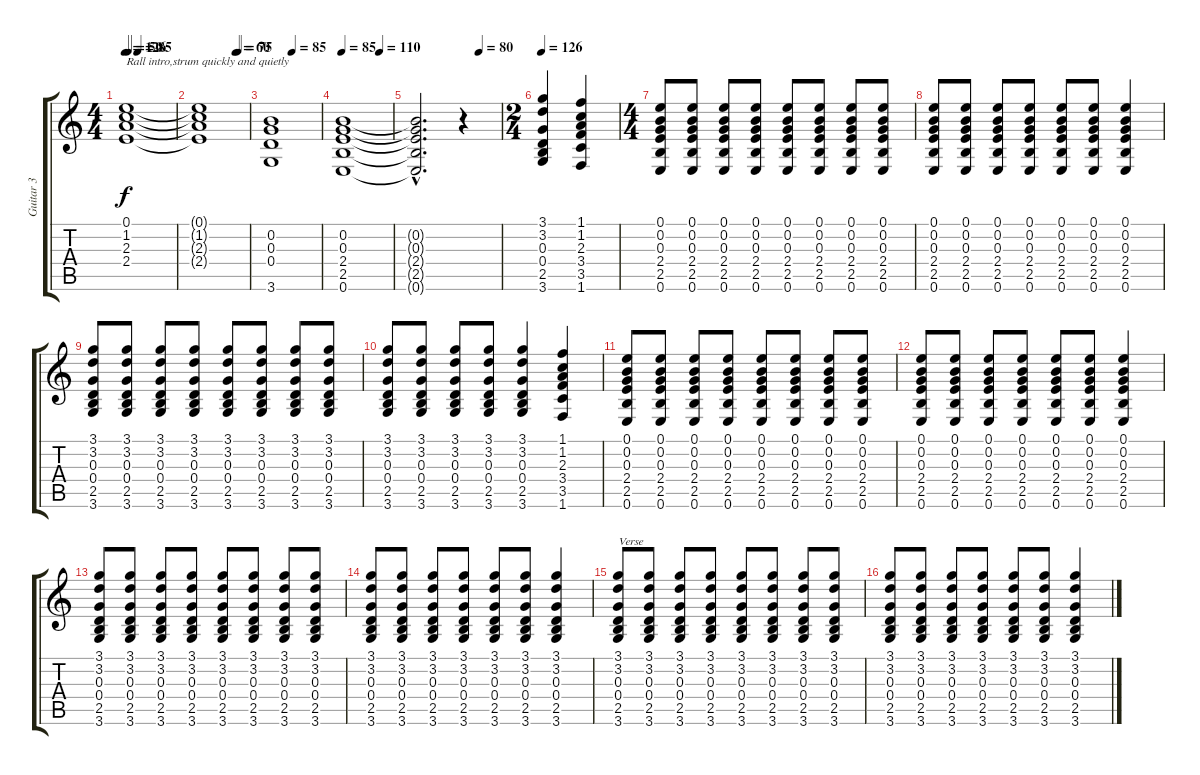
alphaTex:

\track ("Guitar 3" "Guitar 3") {instrument acousticguitarsteel}
\staff {score tabs}
\tuning (E4 B3 G3 D3 A2 E2) {hide}
\ts (4 4)
\tempo 126
\tempo 1
\tempo (50 0.0625)
\tempo (85 0.25)
\tempo 126
\clef g2
\ks c
(0.1 1.2 2.3 2.4).1{txt "Rall intro,strum quickly and quietly" dy f instrument acousticguitarsteel} |
\tempo (60 0.75)
\tempo (75 0.7916666666666666)
(0.1{t} 1.2{t} 2.3{t} 2.4{t}).1 |
\tempo (85 0.4375)
(0.2 0.3 0.4 3.6).1 |
\tempo 85
\tempo (110 0.75)
(0.2 0.3 2.4 2.5 0.6).1 |
\tempo (80 0.75)
(0.2{hac t} 0.3{hac t} 2.4{hac t} 2.5{hac t} 0.6{hac t}).2{d} r.4 |
\ts (2 4)
\tempo 126
(3.1 3.2 0.3 0.4 2.5 3.6).4 (1.1 1.2 2.3 3.4 3.5 1.6).4 |
\ts (4 4)
(0.1 0.2 0.3 2.4 2.5 0.6).8 (0.1 0.2 0.3 2.4 2.5 0.6).8 (0.1 0.2 0.3 2.4 2.5 0.6).8 (0.1 0.2 0.3 2.4 2.5 0.6).8 (0.1 0.2 0.3 2.4 2.5 0.6).8 (0.1 0.2 0.3 2.4 2.5 0.6).8 (0.1 0.2 0.3 2.4 2.5 0.6).8 (0.1 0.2 0.3 2.4 2.5 0.6).8 |
(0.1 0.2 0.3 2.4 2.5 0.6).8 (0.1 0.2 0.3 2.4 2.5 0.6).8 (0.1 0.2 0.3 2.4 2.5 0.6).8 (0.1 0.2 0.3 2.4 2.5 0.6).8 (0.1 0.2 0.3 2.4 2.5 0.6).8 (0.1 0.2 0.3 2.4 2.5 0.6).8 (0.1 0.2 0.3 2.4 2.5 0.6).4 |
(3.1 3.2 0.3 0.4 2.5 3.6).8 (3.1 3.2 0.3 0.4 2.5 3.6).8 (3.1 3.2 0.3 0.4 2.5 3.6).8 (3.1 3.2 0.3 0.4 2.5 3.6).8 (3.1 3.2 0.3 0.4 2.5 3.6).8 (3.1 3.2 0.3 0.4 2.5 3.6).8 (3.1 3.2 0.3 0.4 2.5 3.6).8 (3.1 3.2 0.3 0.4 2.5 3.6).8 |
(3.1 3.2 0.3 0.4 2.5 3.6).8 (3.1 3.2 0.3 0.4 2.5 3.6).8 (3.1 3.2 0.3 0.4 2.5 3.6).8 (3.1 3.2 0.3 0.4 2.5 3.6).8 (3.1 3.2 0.3 0.4 2.5 3.6).4 (1.1 1.2 2.3 3.4 3.5 1.6).4 |
(0.1 0.2 0.3 2.4 2.5 0.6).8 (0.1 0.2 0.3 2.4 2.5 0.6).8 (0.1 0.2 0.3 2.4 2.5 0.6).8 (0.1 0.2 0.3 2.4 2.5 0.6).8 (0.1 0.2 0.3 2.4 2.5 0.6).8 (0.1 0.2 0.3 2.4 2.5 0.6).8 (0.1 0.2 0.3 2.4 2.5 0.6).8 (0.1 0.2 0.3 2.4 2.5 0.6).8 |
(0.1 0.2 0.3 2.4 2.5 0.6).8 (0.1 0.2 0.3 2.4 2.5 0.6).8 (0.1 0.2 0.3 2.4 2.5 0.6).8 (0.1 0.2 0.3 2.4 2.5 0.6).8 (0.1 0.2 0.3 2.4 2.5 0.6).8 (0.1 0.2 0.3 2.4 2.5 0.6).8 (0.1 0.2 0.3 2.4 2.5 0.6).4 |
(3.1 3.2 0.3 0.4 2.5 3.6).8 (3.1 3.2 0.3 0.4 2.5 3.6).8 (3.1 3.2 0.3 0.4 2.5 3.6).8 (3.1 3.2 0.3 0.4 2.5 3.6).8 (3.1 3.2 0.3 0.4 2.5 3.6).8 (3.1 3.2 0.3 0.4 2.5 3.6).8 (3.1 3.2 0.3 0.4 2.5 3.6).8 (3.1 3.2 0.3 0.4 2.5 3.6).8 |
(3.1 3.2 0.3 0.4 2.5 3.6).8 (3.1 3.2 0.3 0.4 2.5 3.6).8 (3.1 3.2 0.3 0.4 2.5 3.6).8 (3.1 3.2 0.3 0.4 2.5 3.6).8 (3.1 3.2 0.3 0.4 2.5 3.6).8 (3.1 3.2 0.3 0.4 2.5 3.6).8 (3.1 3.2 0.3 0.4 2.5 3.6).4 |
(3.1 3.2 0.3 0.4 2.5 3.6).8{txt "Verse"} (3.1 3.2 0.3 0.4 2.5 3.6).8 (3.1 3.2 0.3 0.4 2.5 3.6).8 (3.1 3.2 0.3 0.4 2.5 3.6).8 (3.1 3.2 0.3 0.4 2.5 3.6).8 (3.1 3.2 0.3 0.4 2.5 3.6).8 (3.1 3.2 0.3 0.4 2.5 3.6).8 (3.1 3.2 0.3 0.4 2.5 3.6).8 |
(3.1 3.2 0.3 0.4 2.5 3.6).8 (3.1 3.2 0.3 0.4 2.5 3.6).8 (3.1 3.2 0.3 0.4 2.5 3.6).8 (3.1 3.2 0.3 0.4 2.5 3.6).8 (3.1 3.2 0.3 0.4 2.5 3.6).8 (3.1 3.2 0.3 0.4 2.5 3.6).8 (3.1 3.2 0.3 0.4 2.5 3.6).4
